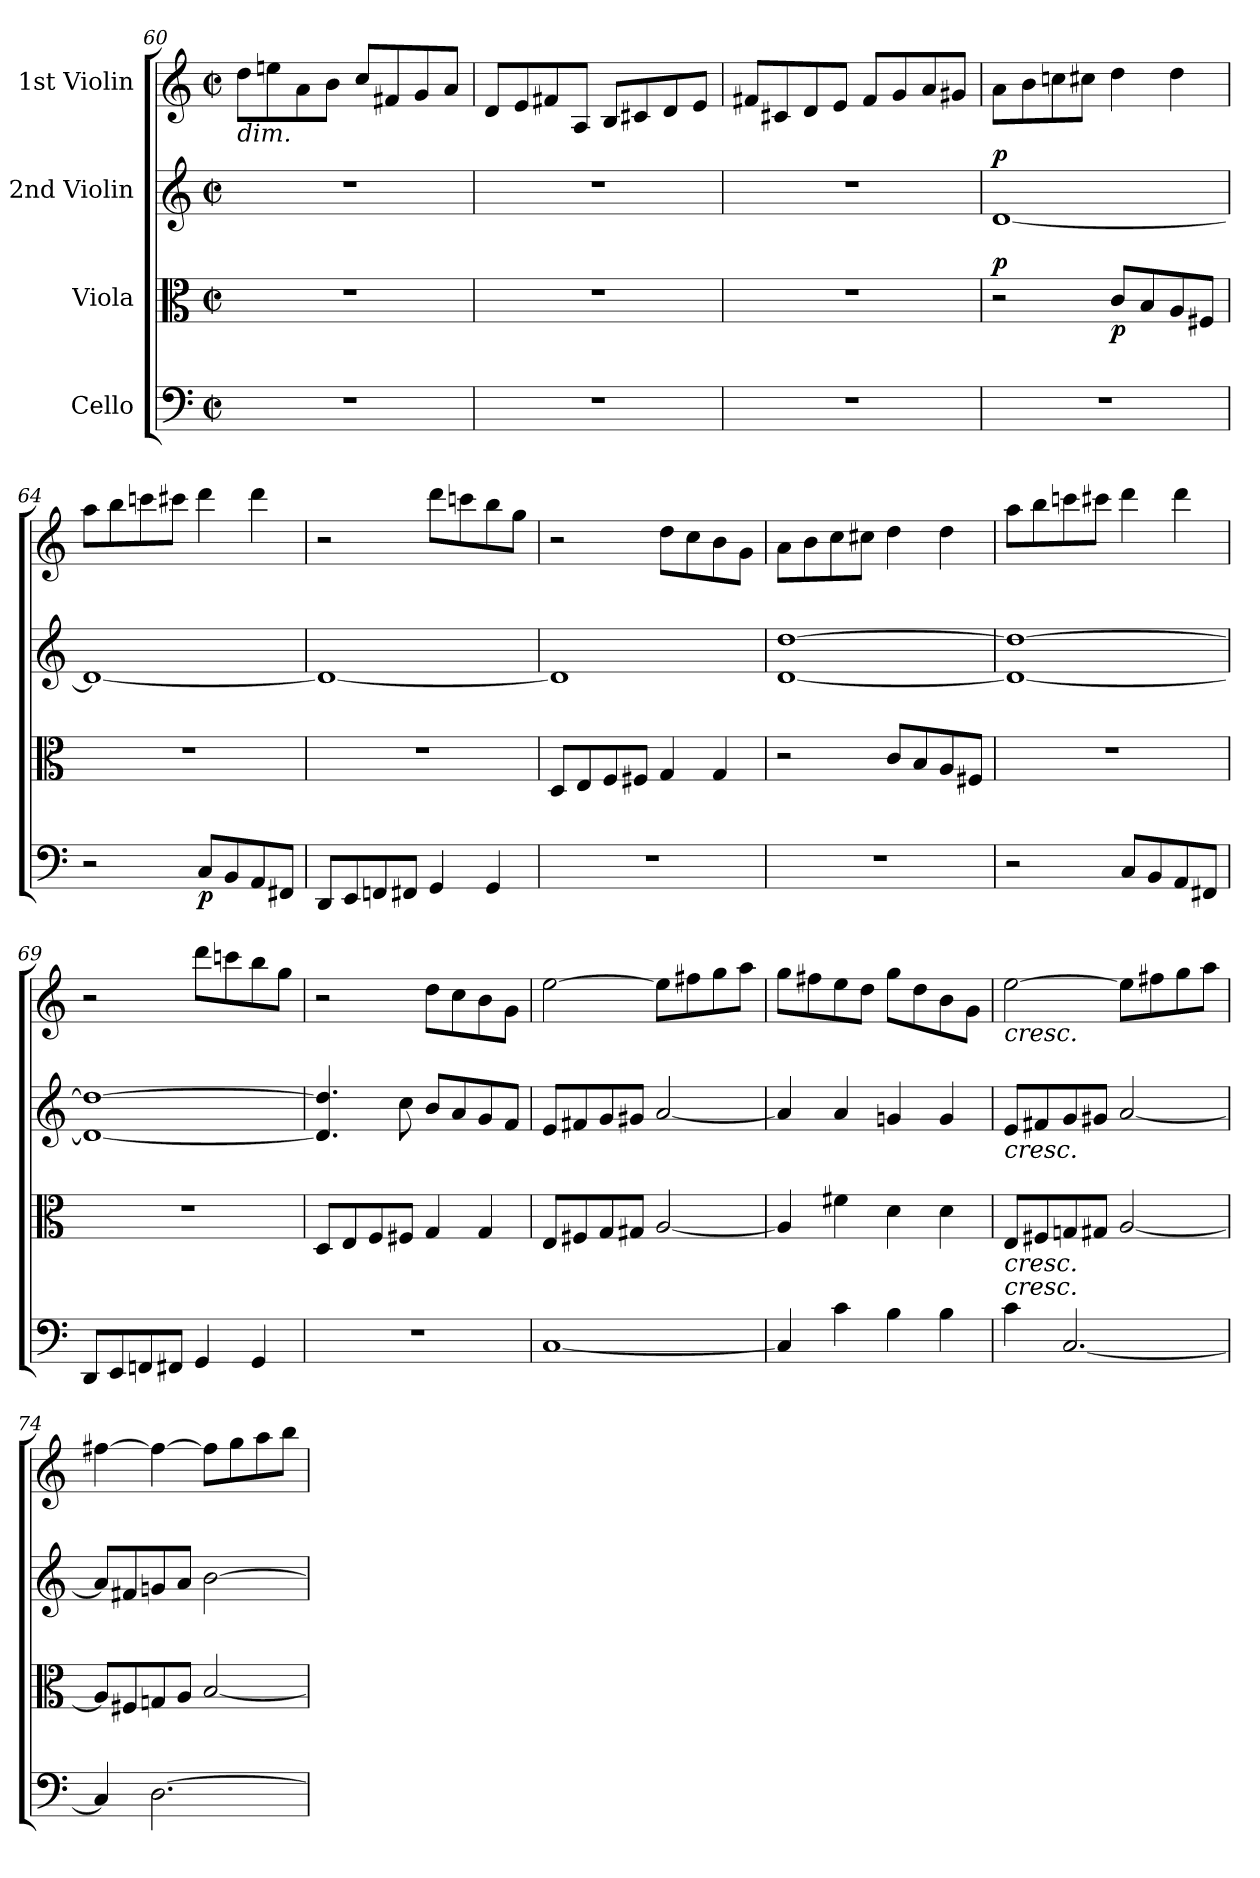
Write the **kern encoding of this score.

**kern	**dynam	**kern	**dynam	**kern	**dynam	**kern
*part4	*part4	*part3	*part3	*part2	*part2	*part1
*staff4	*staff4	*staff3	*staff3	*staff2	*staff2	*staff1
*I"Cello	*	*I"Viola	*	*I"2nd Violin	*	*I"1st Violin
*clefF4	*	*clefC3	*	*clefG2	*	*clefG2
*k[]	*	*k[]	*	*k[]	*	*k[]
*M2/2	*	*M2/2	*	*M2/2	*	*M2/2
*met(c|)	*	*met(c|)	*	*met(c|)	*	*met(c|)
=60	=60	=60	=60	=60	=60	=60
!	!	!	!	!	!	!LO:TX:b:i:t=dim.
1r	.	1r	.	1r	.	8dd\L
.	.	.	.	.	.	8een\
.	.	.	.	.	.	8a\
.	.	.	.	.	.	8b\J
.	.	.	.	.	.	8cc/L
.	.	.	.	.	.	8f#X/
.	.	.	.	.	.	8g/
.	.	.	.	.	.	8a/J
=61	=61	=61	=61	=61	=61	=61
1r	.	1r	.	1r	.	8d/L
.	.	.	.	.	.	8e/
.	.	.	.	.	.	8f#X/
.	.	.	.	.	.	8A/J
.	.	.	.	.	.	8B/L
.	.	.	.	.	.	8c#X/
.	.	.	.	.	.	8d/
.	.	.	.	.	.	8e/J
=62	=62	=62	=62	=62	=62	=62
1r	.	1r	.	1r	.	8f#X/L
.	.	.	.	.	.	8c#X/
.	.	.	.	.	.	8d/
.	.	.	.	.	.	8e/J
.	.	.	.	.	.	8f#/L
.	.	.	.	.	.	8g/
.	.	.	.	.	.	8a/
.	.	.	.	.	.	8g#X/J
=63	=63	=63	=63	=63	=63	=63
!	!	!	!LO:DY:a	!	!LO:DY:a	!
1r	.	2r	p	[1d	p	8a\L
.	.	.	.	.	.	8b\
.	.	.	.	.	.	8ccn\
.	.	.	.	.	.	8cc#X\J
!	!	!	!LO:DY:b	!	!	!
.	.	8c/L	p	.	.	4dd\
.	.	8B/	.	.	.	.
.	.	8A/	.	.	.	4dd\
.	.	8F#X/J	.	.	.	.
=64	=64	=64	=64	=64	=64	=64
2r	.	1r	.	1d_	.	8aa\L
.	.	.	.	.	.	8bb\
.	.	.	.	.	.	8cccn\
.	.	.	.	.	.	8ccc#X\J
!	!LO:DY:b	!	!	!	!	!
8C/L	p	.	.	.	.	4ddd\
8BB/	.	.	.	.	.	.
8AA/	.	.	.	.	.	4ddd\
8FF#X/J	.	.	.	.	.	.
=65	=65	=65	=65	=65	=65	=65
8DD/L	.	1r	.	1d_	.	2r
8EE/	.	.	.	.	.	.
8FFn/	.	.	.	.	.	.
8FF#X/J	.	.	.	.	.	.
4GG/	.	.	.	.	.	8ddd\L
.	.	.	.	.	.	8cccn\
4GG/	.	.	.	.	.	8bb\
.	.	.	.	.	.	8gg\J
=66	=66	=66	=66	=66	=66	=66
1r	.	8D/L	.	1d]	.	2r
.	.	8E/	.	.	.	.
.	.	8F/	.	.	.	.
.	.	8F#X/J	.	.	.	.
.	.	4G/	.	.	.	8dd\L
.	.	.	.	.	.	8cc\
.	.	4G/	.	.	.	8b\
.	.	.	.	.	.	8g\J
=67	=67	=67	=67	=67	=67	=67
1r	.	2r	.	[1d [1dd	.	8a\L
.	.	.	.	.	.	8b\
.	.	.	.	.	.	8cc\
.	.	.	.	.	.	8cc#X\J
.	.	8c/L	.	.	.	4dd\
.	.	8B/	.	.	.	.
.	.	8A/	.	.	.	4dd\
.	.	8F#X/J	.	.	.	.
=68	=68	=68	=68	=68	=68	=68
2r	.	1r	.	1d_ 1dd_	.	8aa\L
.	.	.	.	.	.	8bb\
.	.	.	.	.	.	8cccn\
.	.	.	.	.	.	8ccc#X\J
8C/L	.	.	.	.	.	4ddd\
8BB/	.	.	.	.	.	.
8AA/	.	.	.	.	.	4ddd\
8FF#X/J	.	.	.	.	.	.
=69	=69	=69	=69	=69	=69	=69
8DD/L	.	1r	.	1d_ 1dd_	.	2r
8EE/	.	.	.	.	.	.
8FFn/	.	.	.	.	.	.
8FF#X/J	.	.	.	.	.	.
4GG/	.	.	.	.	.	8ddd\L
.	.	.	.	.	.	8cccn\
4GG/	.	.	.	.	.	8bb\
.	.	.	.	.	.	8gg\J
=70	=70	=70	=70	=70	=70	=70
1r	.	8D/L	.	4.d/] 4.dd/]	.	2r
.	.	8E/	.	.	.	.
.	.	8F/	.	.	.	.
.	.	8F#X/J	.	8cc\	.	.
.	.	4G/	.	8b/L	.	8dd\L
.	.	.	.	8a/	.	8cc\
.	.	4G/	.	8g/	.	8b\
.	.	.	.	8f/J	.	8g\J
=71	=71	=71	=71	=71	=71	=71
[1C	.	8E/L	.	8e/L	.	[2ee\
.	.	8F#X/	.	8f#X/	.	.
.	.	8G/	.	8g/	.	.
.	.	8G#X/J	.	8g#X/J	.	.
.	.	[2A/	.	[2a/	.	8ee\L]
.	.	.	.	.	.	8ff#X\
.	.	.	.	.	.	8gg\
.	.	.	.	.	.	8aa\J
=72	=72	=72	=72	=72	=72	=72
4C/]	.	4A/]	.	4a/]	.	8gg\L
.	.	.	.	.	.	8ff#X\
4c\	.	4f#X\	.	4a/	.	8ee\
.	.	.	.	.	.	8dd\J
4B\	.	4d\	.	4gn/	.	8gg\L
.	.	.	.	.	.	8dd\
4B\	.	4d\	.	4g/	.	8b\
.	.	.	.	.	.	8g\J
=73	=73	=73	=73	=73	=73	=73
!	!	!	!	!	!	!LO:TX:b:i:t=cresc.
!	!	!	!	!LO:TX:b:i:t=cresc.	!	!
!	!	!LO:TX:b:i:t=cresc.	!	!	!	!
!LO:TX:a:i:t=cresc.	!	!	!	!	!	!
4c\	.	8E/L	.	8e/L	.	[2ee\
.	.	8F#X/	.	8f#X/	.	.
[2.C/	.	8Gn/	.	8g/	.	.
.	.	8G#X/J	.	8g#X/J	.	.
.	.	[2A/	.	[2a/	.	8ee\L]
.	.	.	.	.	.	8ff#X\
.	.	.	.	.	.	8gg\
.	.	.	.	.	.	8aa\J
=74	=74	=74	=74	=74	=74	=74
4C/]	.	8A/L]	.	8a/L]	.	[4ff#X\
.	.	8F#X/	.	8f#X/	.	.
[2.D\	.	8Gn/	.	8gn/	.	4ff#\_
.	.	8A/J	.	8a/J	.	.
.	.	[2B/	.	[2b\	.	8ff#\L]
.	.	.	.	.	.	8gg\
.	.	.	.	.	.	8aa\
.	.	.	.	.	.	8bb\J
=	=	=	=	=	=	=
*-	*-	*-	*-	*-	*-	*-
